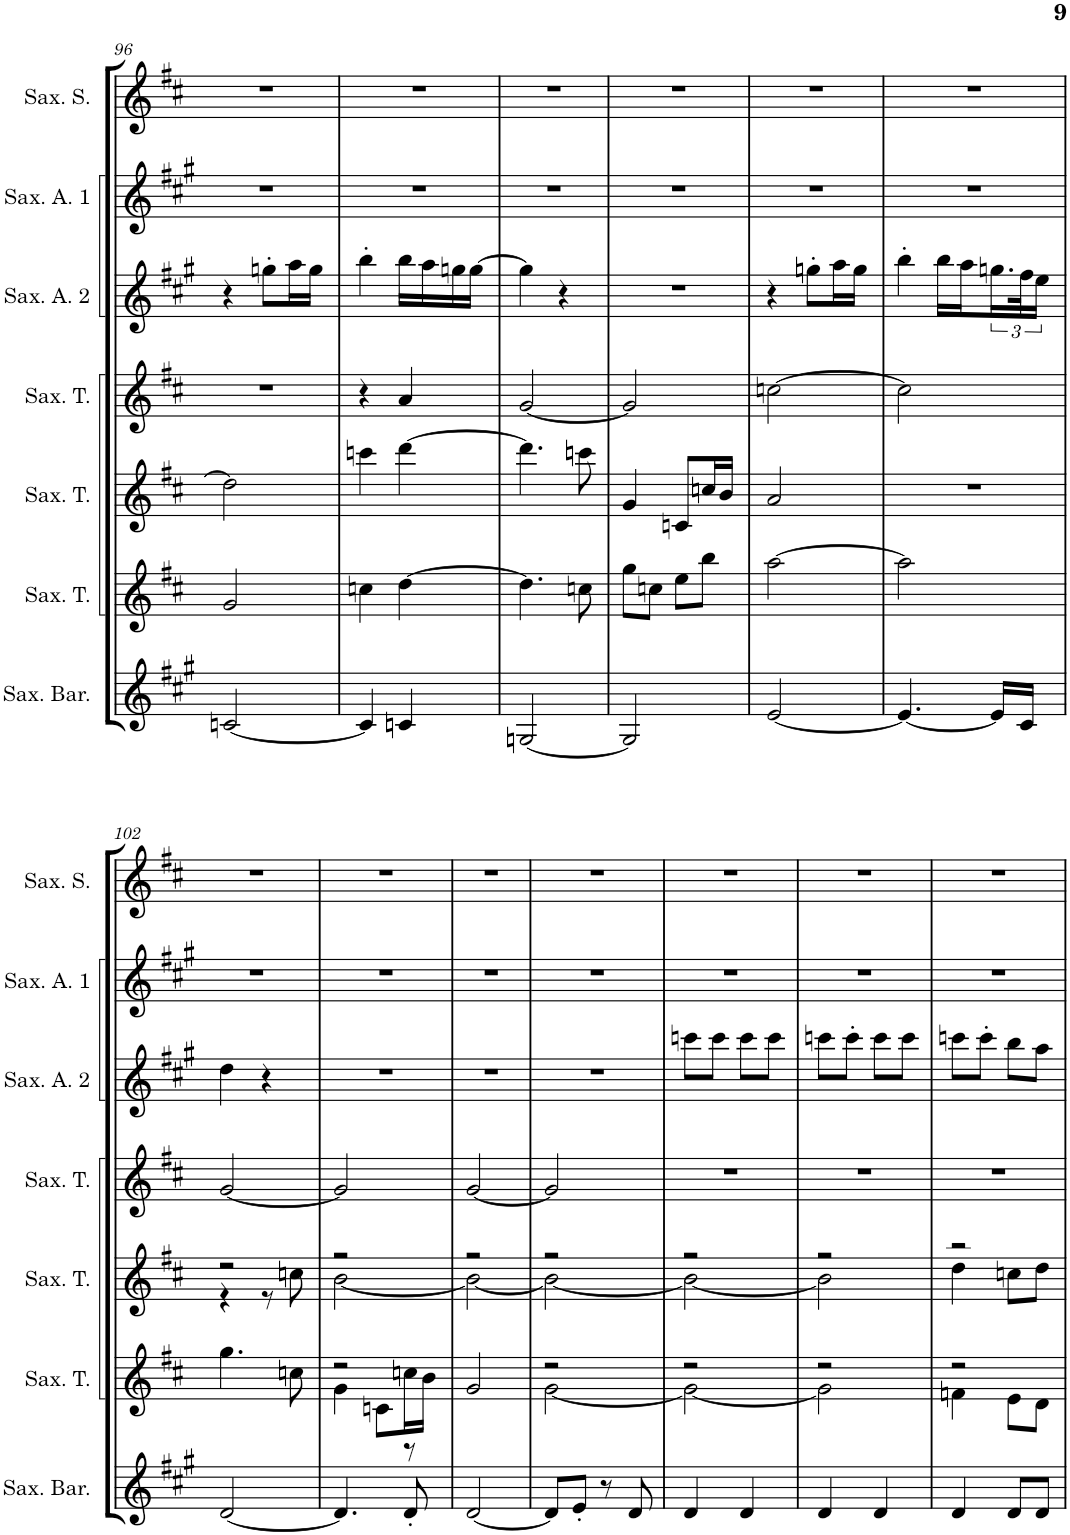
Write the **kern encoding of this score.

**kern	**kern	**kern	**kern	**kern	**kern	**kern
*part7	*part6	*part5	*part4	*part3	*part2	*part1
*staff7	*staff6	*staff5	*staff4	*staff3	*staff2	*staff1
*I"Saxophone Baryton	*I"Saxophone Ténor	*I"Saxophone Ténor	*I"Saxophone Ténor	*I"Saxophone Alto 2	*I"Saxophone Alto 1	*I"Saxophone Soprano
*I'Sax. Bar.	*I'Sax. T.	*I'Sax. T.	*I'Sax. T.	*I'Sax. A. 2	*I'Sax. A. 1	*I'Sax. S.
!!LO:PB:g=z
*clefG2	*clefG2	*clefG2	*clefG2	*clefG2	*clefG2	*clefG2
*Trd12c21	*Trd8c14	*Trd8c14	*Trd8c14	*Trd5c9	*Trd5c9	*Trd1c2
*k[f#c#g#]	*k[f#c#]	*k[f#c#]	*k[f#c#]	*k[f#c#g#]	*k[f#c#g#]	*k[f#c#]
*M2/4	*M2/4	*M2/4	*M2/4	*M2/4	*M2/4	*M2/4
=96	=96	=96	=96	=96	=96	=96
[2cn/	2g/	2dd\]	2r	4r	2r	2r
.	.	.	.	8ggn'\L	.	.
.	.	.	.	16aa\L	.	.
.	.	.	.	16gg\JJ	.	.
=97	=97	=97	=97	=97	=97	=97
4c/]	4ccn\	4cccn\	4r	4bb'\	2r	2r
4cn/	[4dd\	[4ddd\	4a/	16bb\LL	.	.
.	.	.	.	16aa\	.	.
.	.	.	.	16ggn\	.	.
.	.	.	.	[16gg\JJ	.	.
=98	=98	=98	=98	=98	=98	=98
[2Gn/	4.dd\]	4.ddd\]	[2g/	4gg\]	2r	2r
.	.	.	.	4r	.	.
.	8ccn\	8cccn\	.	.	.	.
=99	=99	=99	=99	=99	=99	=99
2G/]	8gg\L	4g/	2g/]	2r	2r	2r
.	8ccn\J	.	.	.	.	.
.	8ee\L	8cn/L	.	.	.	.
.	8bb\J	16ccn/L	.	.	.	.
.	.	16b/JJ	.	.	.	.
=100	=100	=100	=100	=100	=100	=100
[2e/	[2aa\	2a/	[2ccn\	4r	2r	2r
.	.	.	.	8ggn'\L	.	.
.	.	.	.	16aa\L	.	.
.	.	.	.	16gg\JJ	.	.
=101	=101	=101	=101	=101	=101	=101
4.e/_	2aa\]	2r	2cc\]	4bb'\	2r	2r
.	.	.	.	16bb\LL	.	.
.	.	.	.	16aa\	.	.
16e/LL]	.	.	.	24.ggn\	.	.
16c#/JJ	.	.	.	48ff#\K	.	.
.	.	.	.	24ee\JJ	.	.
!!LO:LB:g=z
=102	=102	=102	=102	=102	=102	=102
*	*	*^	*	*	*	*
[2d/	4.gg\	2r	4r	[2g/	4dd\	2r	2r
.	.	.	8r	.	4r	.	.
.	8ccn\	.	8ccn\	.	.	.	.
=103	=103	=103	=103	=103	=103	=103	=103
*	*^	*	*	*	*	*	*
*	*	*^	*	*	*	*	*	*
4.d/]	2r	4g\	4.ryy	2r	[2b\	2g/]	2r	2r	2r
.	.	8cn\L	.	.	.	.	.	.	.
8d'/	.	16ccn\L	8r	.	.	.	.	.	.
.	.	16b\JJ	.	.	.	.	.	.	.
*	*v	*v	*v	*	*	*	*	*	*
=104	=104	=104	=104	=104	=104	=104	=104
[2d/	2g/	2r	2b\_	[2g/	2r	2r	2r
=105	=105	=105	=105	=105	=105	=105	=105
*	*^	*	*	*	*	*	*
8d/L]	2r	[2g\	2r	2b\_	2g/]	2r	2r	2r
8e'/J	.	.	.	.	.	.	.	.
8r	.	.	.	.	.	.	.	.
8d/	.	.	.	.	.	.	.	.
=106	=106	=106	=106	=106	=106	=106	=106	=106
4d/	2r	2g\_	2r	2b\_	2r	8cccn\L	2r	2r
.	.	.	.	.	.	8ccc\J	.	.
4d/	.	.	.	.	.	8ccc\L	.	.
.	.	.	.	.	.	8ccc\J	.	.
=107	=107	=107	=107	=107	=107	=107	=107	=107
4d/	2r	2g\]	2r	2b\]	2r	8cccn\L	2r	2r
.	.	.	.	.	.	8ccc'\J	.	.
4d/	.	.	.	.	.	8ccc\L	.	.
.	.	.	.	.	.	8ccc\J	.	.
=108	=108	=108	=108	=108	=108	=108	=108	=108
4d/	2r	4fn\	2r	4dd\	2r	8cccn\L	2r	2r
.	.	.	.	.	.	8ccc'\J	.	.
8d/L	.	8e\L	.	8ccn\L	.	8bb\L	.	.
8d/J	.	8d\J	.	8dd\J	.	8aa\J	.	.
*	*v	*v	*	*	*	*	*	*
*	*	*v	*v	*	*	*	*
=	=	=	=	=	=	=
*-	*-	*-	*-	*-	*-	*-
